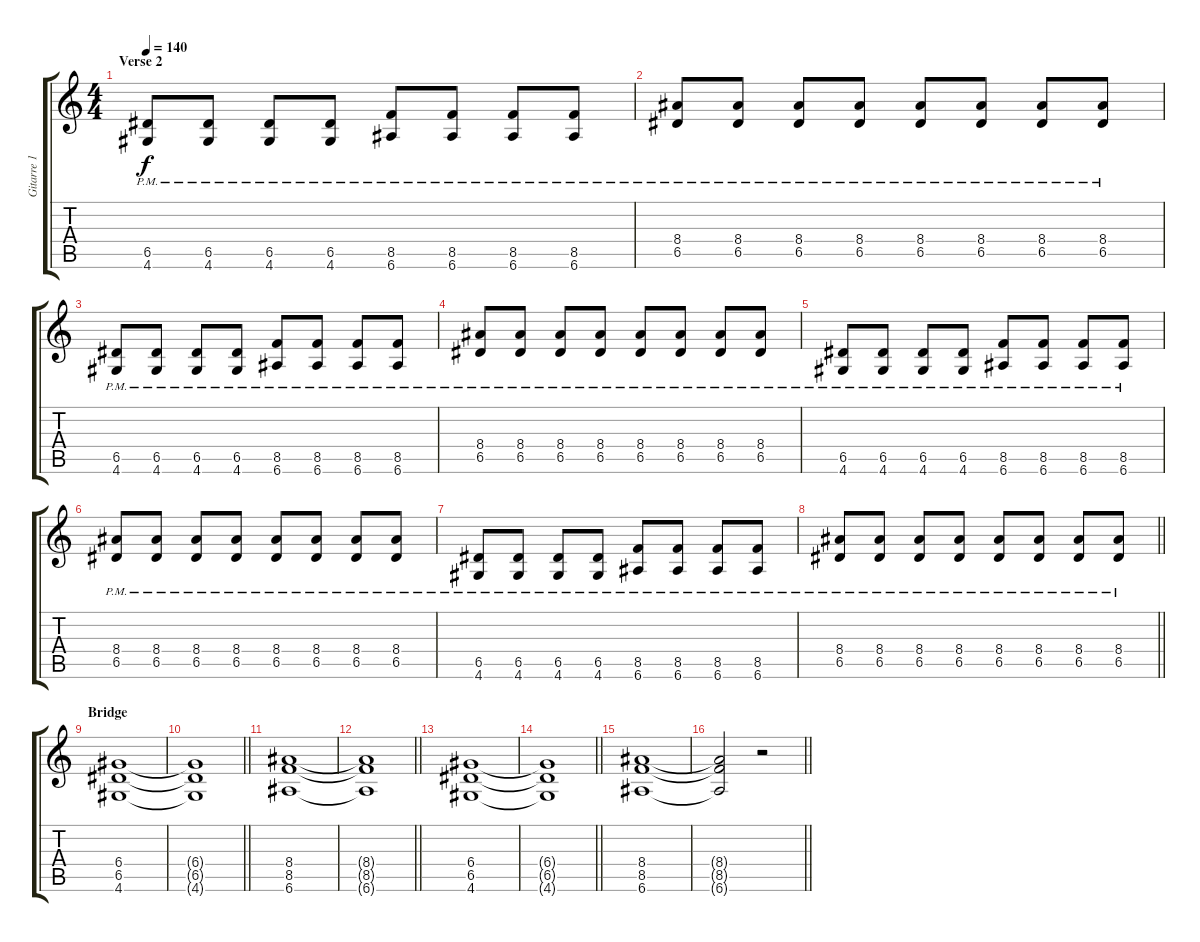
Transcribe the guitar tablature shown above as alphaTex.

\track ("Gitarre 1" "Gitarre 1") {instrument distortionguitar}
\staff {score tabs}
\tuning (E4 B3 G3 D3 A2 E2) {hide}
\ts (4 4)
\section ("" "Verse 2")
\tempo 140
\clef g2
\ks c
(6.5{pm} 4.6{pm}).8{dy f} (6.5{pm} 4.6{pm}).8 (6.5{pm} 4.6{pm}).8 (6.5{pm} 4.6{pm}).8 (8.5{pm} 6.6{pm}).8 (8.5{pm} 6.6{pm}).8 (8.5{pm} 6.6{pm}).8 (8.5{pm} 6.6{pm}).8 |
(8.4{pm} 6.5{pm}).8 (8.4{pm} 6.5{pm}).8 (8.4{pm} 6.5{pm}).8 (8.4{pm} 6.5{pm}).8 (8.4{pm} 6.5{pm}).8 (8.4{pm} 6.5{pm}).8 (8.4{pm} 6.5{pm}).8 (8.4{pm} 6.5{pm}).8 |
(6.5{pm} 4.6{pm}).8 (6.5{pm} 4.6{pm}).8 (6.5{pm} 4.6{pm}).8 (6.5{pm} 4.6{pm}).8 (8.5{pm} 6.6{pm}).8 (8.5{pm} 6.6{pm}).8 (8.5{pm} 6.6{pm}).8 (8.5{pm} 6.6{pm}).8 |
(8.4{pm} 6.5{pm}).8 (8.4{pm} 6.5{pm}).8 (8.4{pm} 6.5{pm}).8 (8.4{pm} 6.5{pm}).8 (8.4{pm} 6.5{pm}).8 (8.4{pm} 6.5{pm}).8 (8.4{pm} 6.5{pm}).8 (8.4{pm} 6.5{pm}).8 |
(6.5{pm} 4.6{pm}).8 (6.5{pm} 4.6{pm}).8 (6.5{pm} 4.6{pm}).8 (6.5{pm} 4.6{pm}).8 (8.5{pm} 6.6{pm}).8 (8.5{pm} 6.6{pm}).8 (8.5{pm} 6.6{pm}).8 (8.5{pm} 6.6{pm}).8 |
(8.4{pm} 6.5{pm}).8 (8.4{pm} 6.5{pm}).8 (8.4{pm} 6.5{pm}).8 (8.4{pm} 6.5{pm}).8 (8.4{pm} 6.5{pm}).8 (8.4{pm} 6.5{pm}).8 (8.4{pm} 6.5{pm}).8 (8.4{pm} 6.5{pm}).8 |
(6.5{pm} 4.6{pm}).8 (6.5{pm} 4.6{pm}).8 (6.5{pm} 4.6{pm}).8 (6.5{pm} 4.6{pm}).8 (8.5{pm} 6.6{pm}).8 (8.5{pm} 6.6{pm}).8 (8.5{pm} 6.6{pm}).8 (8.5{pm} 6.6{pm}).8 |
\barLineRight lightlight
(8.4{pm} 6.5{pm}).8 (8.4{pm} 6.5{pm}).8 (8.4{pm} 6.5{pm}).8 (8.4{pm} 6.5{pm}).8 (8.4{pm} 6.5{pm}).8 (8.4{pm} 6.5{pm}).8 (8.4{pm} 6.5{pm}).8 (8.4{pm} 6.5{pm}).8 |
\section ("" "Bridge")
(6.4 6.5 4.6).1 |
\barLineRight lightlight
(6.4{t} 6.5{t} 4.6{t}).1 |
(8.4 8.5 6.6).1 |
\barLineRight lightlight
(8.4{t} 8.5{t} 6.6{t}).1 |
(6.4 6.5 4.6).1 |
\barLineRight lightlight
(6.4{t} 6.5{t} 4.6{t}).1 |
(8.4 8.5 6.6).1 |
\barLineRight lightlight
(8.4{t} 8.5{t} 6.6{t}).2 r.2
